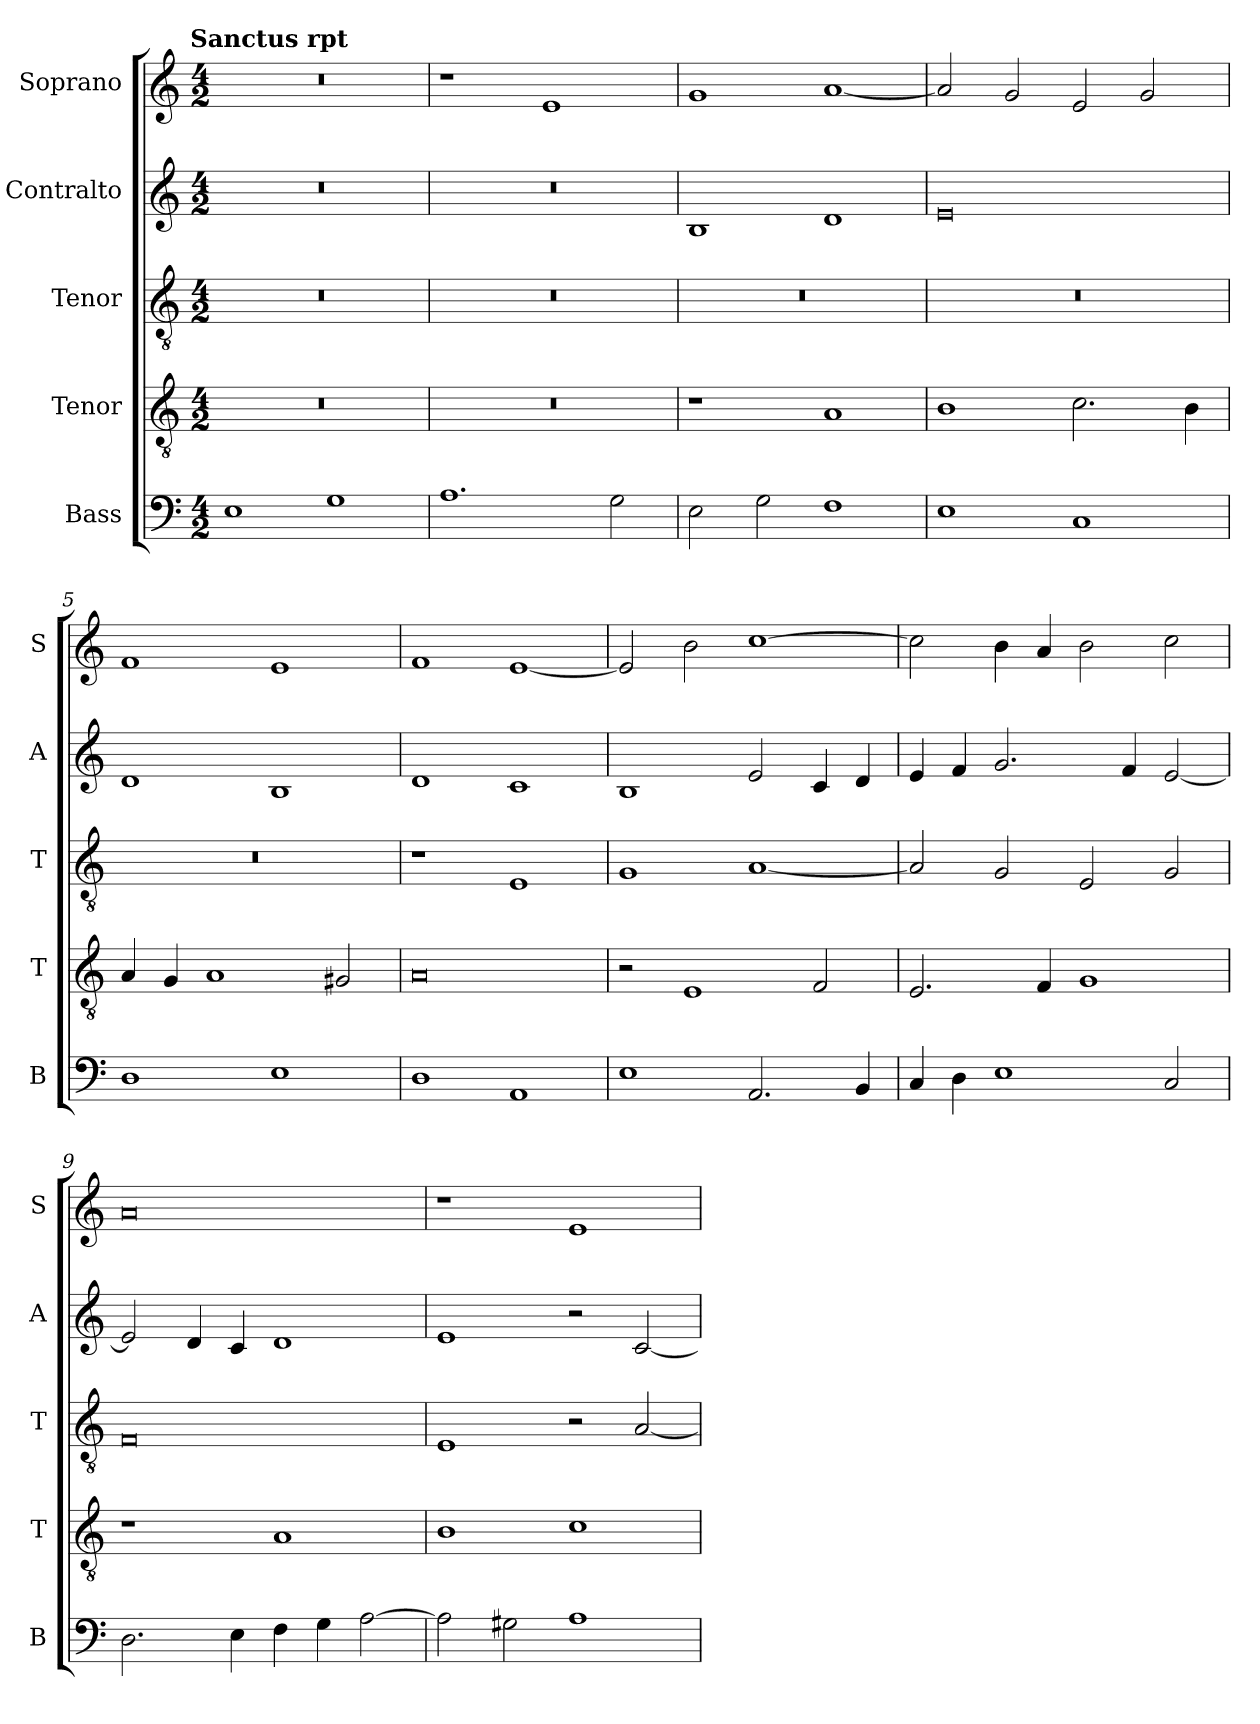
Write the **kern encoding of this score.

**kern	**kern	**kern	**kern	**kern
*part5	*part4	*part3	*part2	*part1
*staff5	*staff4	*staff3	*staff2	*staff1
*I"Bass	*I"Tenor	*I"Tenor	*I"Contralto	*I"Soprano
*I'B	*I'T	*I'T	*I'A	*I'S
*clefF4	*clefGv2	*clefGv2	*clefG2	*clefG2
*k[]	*k[]	*k[]	*k[]	*k[]
*E:phr	*E:phr	*E:phr	*E:phr	*E:phr
!!LO:TX:omd:t=Sanctus rpt
*M4/2	*M4/2	*M4/2	*M4/2	*M4/2
=1	=1	=1	=1	=1
1E	0r	0r	0r	0r
1G	.	.	.	.
=2	=2	=2	=2	=2
1.A	0r	0r	0r	1r
.	.	.	.	1e
2G	.	.	.	.
=3	=3	=3	=3	=3
2E	1r	0r	1B	1g
2G	.	.	.	.
1F	1A	.	1d	[1a
=4	=4	=4	=4	=4
1E	1B	0r	0e	2a]
.	.	.	.	2g
1C	2.c	.	.	2e
.	.	.	.	2g
.	4B	.	.	.
=5	=5	=5	=5	=5
1D	4A	0r	1d	1f
.	4G	.	.	.
.	1A	.	.	.
1E	.	.	1B	1e
.	2G#X	.	.	.
=6	=6	=6	=6	=6
1D	0A	1r	1d	1f
1AA	.	1E	1c	[1e
=7	=7	=7	=7	=7
1E	2r	1G	1B	2e]
.	1E	.	.	2b
2.AA	.	[1A	2e	[1cc
.	2F	.	4c	.
4BB	.	.	4d	.
=8	=8	=8	=8	=8
4C	2.E	2A]	4e	2cc]
4D	.	.	4f	.
1E	.	2G	2.g	4b
.	4F	.	.	4a
.	1G	2E	.	2b
.	.	.	4f	.
2C	.	2G	[2e	2cc
=9	=9	=9	=9	=9
2.D	1r	0F	2e]	0a
.	.	.	4d	.
4E	.	.	4c	.
4F	1A	.	1d	.
4G	.	.	.	.
[2A	.	.	.	.
=10	=10	=10	=10	=10
2A]	1B	1E	1e	1r
2G#X	.	.	.	.
1A	1c	2r	2r	1e
.	.	[2A	[2c	.
=	=	=	=	=
*-	*-	*-	*-	*-
